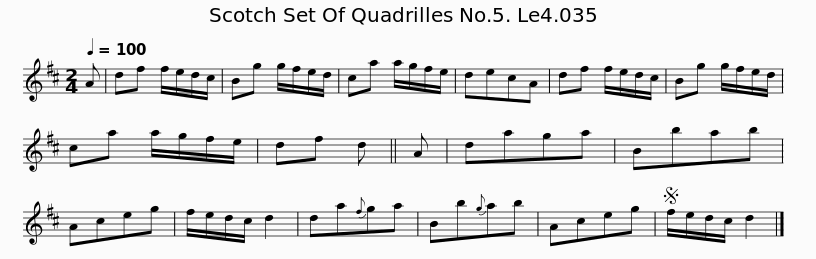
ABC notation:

X:1
L:1/8
Q:1/4=100
M:2/4
I:linebreak $
K:D
V:1 treble
V:1
 A | df f/e/d/c/ | Bg g/f/e/d/ | ca a/g/f/e/ | decA | %5
 df f/e/d/c/ | Bg g/f/e/d/ | ca a/g/f/e/ | df d ||$ A | %10
 daga | Bbab | Aceg | f/e/d/c/ d2 | da{f}ga | %15
 Bb{g}ab | Aceg |S f/e/d/c/ d2 |] %18
